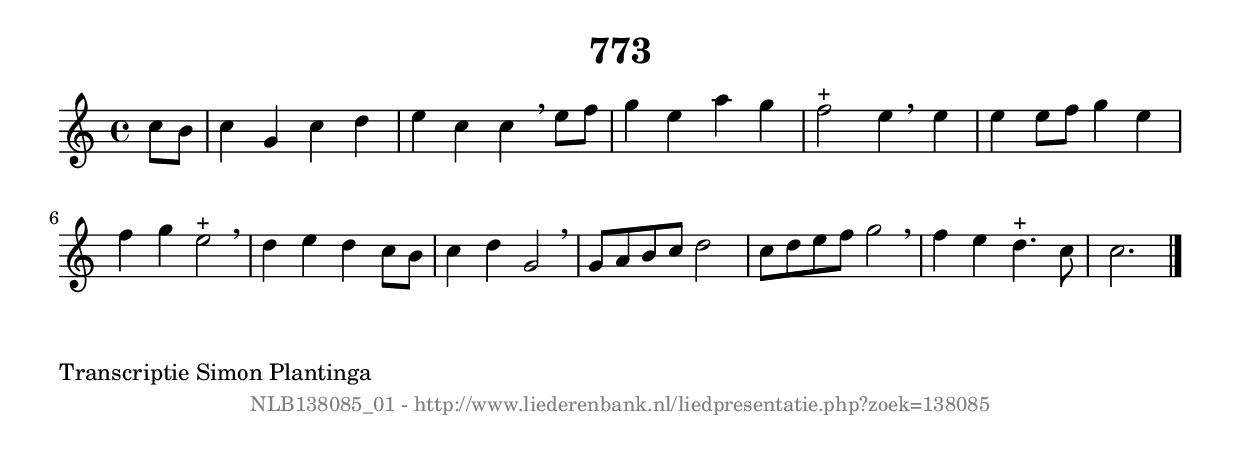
%
% produced by wce2krn 1.64 (7 June 2014)
%
\version"2.16"
#(append! paper-alist '(("long" . (cons (* 210 mm) (* 2000 mm)))))
#(set-default-paper-size "long")
sb = {\breathe}
mBreak = {\breathe }
bBreak = {\breathe }
x = {\once\override NoteHead #'style = #'cross }
gl=\glissando
itime={\override Staff.TimeSignature #'stencil = ##f }
ficta = {\once\set suggestAccidentals = ##t}
fine = {\once\override Score.RehearsalMark #'self-alignment-X = #1 \mark \markup {\italic{Fine}}}
dc = {\once\override Score.RehearsalMark #'self-alignment-X = #1 \mark \markup {\italic{D.C.}}}
dcf = {\once\override Score.RehearsalMark #'self-alignment-X = #1 \mark \markup {\italic{D.C. al Fine}}}
dcc = {\once\override Score.RehearsalMark #'self-alignment-X = #1 \mark \markup {\italic{D.C. al Coda}}}
ds = {\once\override Score.RehearsalMark #'self-alignment-X = #1 \mark \markup {\italic{D.S.}}}
dsf = {\once\override Score.RehearsalMark #'self-alignment-X = #1 \mark \markup {\italic{D.S. al Fine}}}
dsc = {\once\override Score.RehearsalMark #'self-alignment-X = #1 \mark \markup {\italic{D.S. al Coda}}}
pv = {\set Score.repeatCommands = #'((volta "1"))}
sv = {\set Score.repeatCommands = #'((volta "2"))}
tv = {\set Score.repeatCommands = #'((volta "3"))}
qv = {\set Score.repeatCommands = #'((volta "4"))}
xv = {\set Score.repeatCommands = #'((volta #f))}
\header{ tagline = ""
title = "773"
}
\score {{
\key c \major
\relative g'
{
\set melismaBusyProperties = #'()
\partial 32*8
\time 4/4
\tempo 4=120
\override Score.MetronomeMark #'transparent = ##t
\override Score.RehearsalMark #'break-visibility = #(vector #t #t #f)
c8 b8 | c4 g4 c4 d4 | e4 c4 c4 \sb e8 f8 | g4 e4 a4 g4 | f2^"+" e4 \bar ":|:" \bBreak
e4 | e4 e8 f8 g4 e4 | f4 g4 e2^"+" \sb | d4 e4 d4 c8 b8 | c4 d4 g,2 | \mBreak \bar "|"
g8 a8 b8 c8 d2 | c8 d8 e8 f8 g2 \sb | f4 e4 d4.^"+" c8 | c2. \bar "|."
 }}
 \midi { }
 \layout {
            indent = 0.0\cm
}
}
\markup { \wordwrap-string #" 
Transcriptie Simon Plantinga
"}
\markup { \vspace #0 } \markup { \with-color #grey \fill-line { \center-column { \smaller "NLB138085_01 - http://www.liederenbank.nl/liedpresentatie.php?zoek=138085" } } }
